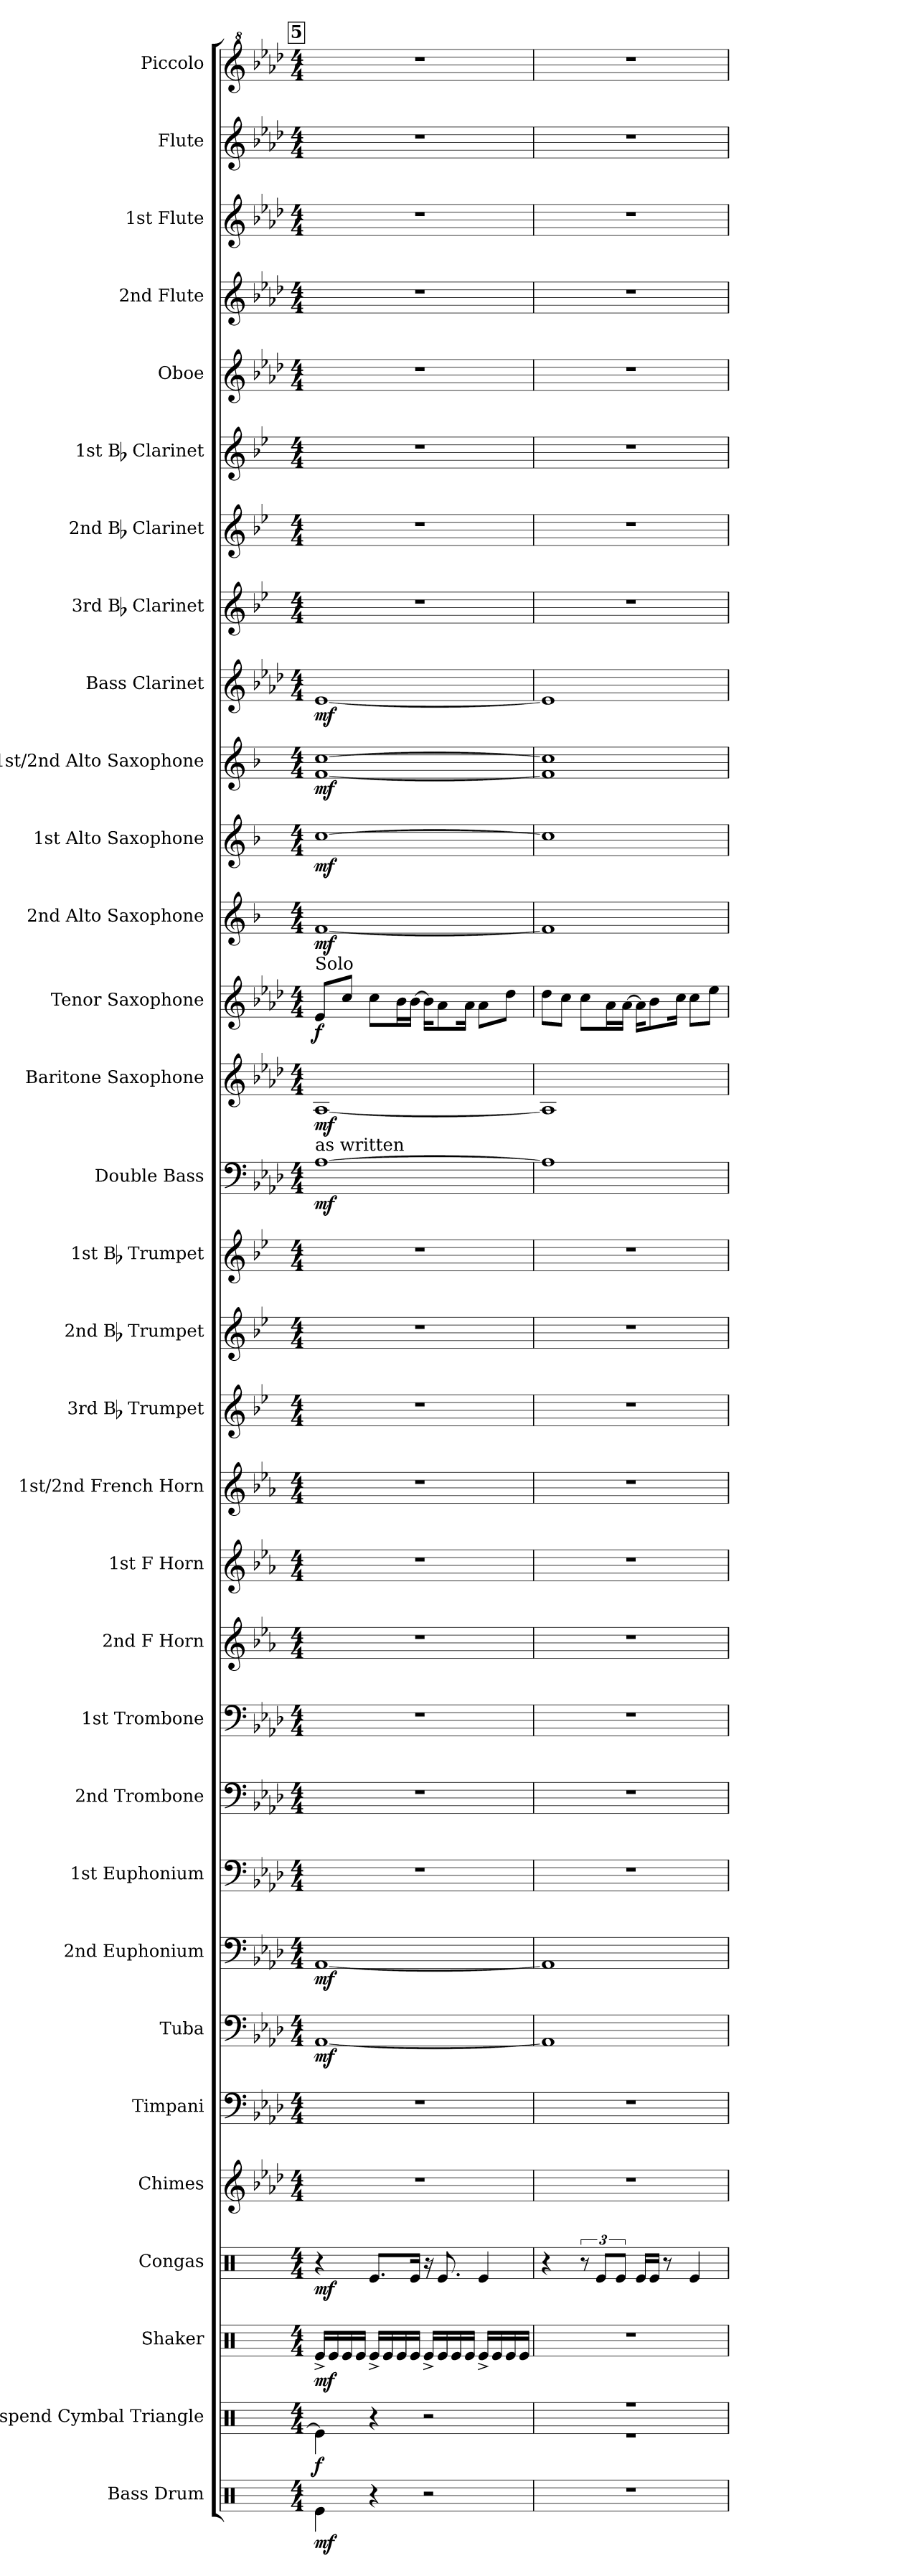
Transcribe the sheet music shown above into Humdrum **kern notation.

**kern	**dynam	**kern	**dynam	**kern	**dynam	**kern	**dynam	**kern	**kern	**kern	**dynam	**kern	**dynam	**kern	**kern	**kern	**kern	**kern	**kern	**kern	**kern	**kern	**kern	**dynam	**kern	**dynam	**kern	**dynam	**kern	**dynam	**kern	**dynam	**kern	**dynam	**kern	**dynam	**kern	**kern	**kern	**kern	**kern	**kern	**kern	**kern
*part32	*part32	*part31	*part31	*part30	*part30	*part29	*part29	*part28	*part27	*part26	*part26	*part25	*part25	*part24	*part23	*part22	*part21	*part20	*part19	*part18	*part17	*part16	*part15	*part15	*part14	*part14	*part13	*part13	*part12	*part12	*part11	*part11	*part10	*part10	*part9	*part9	*part8	*part7	*part6	*part5	*part4	*part3	*part2	*part1
*staff32	*staff32	*staff31	*staff31	*staff30	*staff30	*staff29	*staff29	*staff28	*staff27	*staff26	*staff26	*staff25	*staff25	*staff24	*staff23	*staff22	*staff21	*staff20	*staff19	*staff18	*staff17	*staff16	*staff15	*staff15	*staff14	*staff14	*staff13	*staff13	*staff12	*staff12	*staff11	*staff11	*staff10	*staff10	*staff9	*staff9	*staff8	*staff7	*staff6	*staff5	*staff4	*staff3	*staff2	*staff1
*I"Bass Drum	*	*I"Suspend Cymbal Triangle	*	*I"Shaker	*	*I"Congas	*	*I"Chimes	*I"Timpani	*I"Tuba	*	*I"2nd Euphonium	*	*I"1st Euphonium	*I"2nd Trombone	*I"1st Trombone	*I"2nd F Horn	*I"1st F Horn	*I"1st/2nd French Horn	*I"3rd Bb Trumpet	*I"2nd Bb Trumpet	*I"1st Bb Trumpet	*I"Double Bass	*	*I"Baritone Saxophone	*	*I"Tenor Saxophone	*	*I"2nd Alto Saxophone	*	*I"1st Alto Saxophone	*	*I"1st/2nd Alto Saxophone	*	*I"Bass Clarinet	*	*I"3rd Bb Clarinet	*I"2nd Bb Clarinet	*I"1st Bb Clarinet	*I"Oboe	*I"2nd Flute	*I"1st Flute	*I"Flute	*I"Piccolo
*I'B. Dr.	*	*I'Sus.C Tri.	*	*I'Sh.	*	*I'Co.	*	*I'Chm.	*I'Timp.	*I'Tba.	*	*I'Euph. 2	*	*I'Euph. 1	*I'Tbn. 2	*I'Tbn. 1	*I'F Hn. 2	*I'F Hn. 1	*I'F Hn. 1/2	*I'Tpt. 3	*I'Tpt. 2	*I'Tpt. 1	*I'D. Bass	*	*I'Bar. Sax	*	*I'T. Sax.	*	*I'A. Sax. 2	*	*I'A. Sax. 1	*	*I'A. Sax. 1/2	*	*I'B. Cl.	*	*I'Cl. 3	*I'Cl. 2	*I'Cl. 1	*I'Ob.	*I'Fl. 2	*I'Fl. 1	*I'Fl.	*I'Picc.
*clefX	*	*clefX	*	*clefX	*	*clefX	*	*clefG2	*clefF4	*clefF4	*	*clefF4	*	*clefF4	*clefF4	*clefF4	*clefG2	*clefG2	*clefG2	*clefG2	*clefG2	*clefG2	*clefF4	*	*clefG2	*	*clefG2	*	*clefG2	*	*clefG2	*	*clefG2	*	*clefG2	*	*clefG2	*clefG2	*clefG2	*clefG2	*clefG2	*clefG2	*clefG2	*clefG^2
*	*	*	*	*	*	*	*	*	*	*	*	*	*	*	*	*	*ITrd4c7	*ITrd4c7	*ITrd4c7	*ITrd1c2	*ITrd1c2	*ITrd1c2	*ITrd7c12	*	*ITrd12c21	*	*ITrd8c14	*	*ITrd5c9	*	*ITrd5c9	*	*ITrd5c9	*	*ITrd8c14	*	*ITrd1c2	*ITrd1c2	*ITrd1c2	*	*	*	*	*ITrd-7c-12
*k[]	*	*k[]	*	*k[]	*	*k[]	*	*k[b-e-a-d-]	*k[b-e-a-d-]	*k[b-e-a-d-]	*	*k[b-e-a-d-]	*	*k[b-e-a-d-]	*k[b-e-a-d-]	*k[b-e-a-d-]	*k[b-e-a-d-]	*k[b-e-a-d-]	*k[b-e-a-d-]	*k[b-e-a-d-]	*k[b-e-a-d-]	*k[b-e-a-d-]	*k[b-e-a-d-]	*	*k[b-e-a-d-]	*	*k[b-e-a-d-]	*	*k[b-e-a-d-]	*	*k[b-e-a-d-]	*	*k[b-e-a-d-]	*	*k[b-e-a-d-]	*	*k[b-e-a-d-]	*k[b-e-a-d-]	*k[b-e-a-d-]	*k[b-e-a-d-]	*k[b-e-a-d-]	*k[b-e-a-d-]	*k[b-e-a-d-]	*k[b-e-a-d-]
*M4/4	*	*M4/4	*	*M4/4	*	*M4/4	*	*M4/4	*M4/4	*M4/4	*	*M4/4	*	*M4/4	*M4/4	*M4/4	*M4/4	*M4/4	*M4/4	*M4/4	*M4/4	*M4/4	*M4/4	*	*M4/4	*	*M4/4	*	*M4/4	*	*M4/4	*	*M4/4	*	*M4/4	*	*M4/4	*M4/4	*M4/4	*M4/4	*M4/4	*M4/4	*M4/4	*M4/4
!!LO:REH:place=s1:a:B:fs=14:t=5
=5	=5	=5	=5	=5	=5	=5	=5	=5	=5	=5	=5	=5	=5	=5	=5	=5	=5	=5	=5	=5	=5	=5	=5	=5	=5	=5	=5	=5	=5	=5	=5	=5	=5	=5	=5	=5	=5	=5	=5	=5	=5	=5	=5	=5
*	*	*^	*	*	*	*	*	*	*	*	*	*	*	*	*	*	*	*	*	*	*	*	*	*	*	*	*	*	*	*	*	*	*	*	*	*	*	*	*	*	*	*	*	*
!	!	!	!	!	!	!	!	!	!	!	!	!	!	!	!	!	!	!	!	!	!	!	!	!	!	!	!	!LO:TX:a:t=Solo	!	!	!	!	!	!	!	!	!	!	!	!	!	!	!	!	!
!	!	!	!	!	!	!	!	!	!	!	!	!	!	!	!	!	!	!	!	!	!	!	!	!LO:TX:a:t=as written	!	!	!	!	!	!	!	!	!	!	!	!	!	!	!	!	!	!	!	!	!
!	!LO:DY:b	!	!	!LO:DY:b	!	!LO:DY:b	!	!LO:DY:b	!	!	!	!LO:DY:b	!	!LO:DY:b	!	!	!	!	!	!	!	!	!	!	!LO:DY:b	!	!LO:DY:b	!	!LO:DY:b	!	!LO:DY:b	!	!LO:DY:b	!	!LO:DY:b	!	!LO:DY:b	!	!	!	!	!	!	!	!
4Re\	mf	4Re\]	4Re^\yy	f	16Re^/LL	mf	4r	mf	1r	1r	[1AA-	mf	[1AA-	mf	1r	1r	1r	1r	1r	1r	1r	1r	1r	[1AA-	mf	[1AA-	mf	8E-/L	f	[1A-	mf	[1e-	mf	[1A- [1e-	mf	[1E-	mf	1r	1r	1r	1r	1r	1r	1r	1r
.	.	.	.	.	16Re/	.	.	.	.	.	.	.	.	.	.	.	.	.	.	.	.	.	.	.	.	.	.	.	.	.	.	.	.	.	.	.	.	.	.	.	.	.	.	.	.
.	.	.	.	.	16Re/	.	.	.	.	.	.	.	.	.	.	.	.	.	.	.	.	.	.	.	.	.	.	8c/J	.	.	.	.	.	.	.	.	.	.	.	.	.	.	.	.	.
.	.	.	.	.	16Re/JJ	.	.	.	.	.	.	.	.	.	.	.	.	.	.	.	.	.	.	.	.	.	.	.	.	.	.	.	.	.	.	.	.	.	.	.	.	.	.	.	.
4r	.	4r	2.ryy	.	16Re^/LL	.	8.Re/L	.	.	.	.	.	.	.	.	.	.	.	.	.	.	.	.	.	.	.	.	8c\L	.	.	.	.	.	.	.	.	.	.	.	.	.	.	.	.	.
.	.	.	.	.	16Re/	.	.	.	.	.	.	.	.	.	.	.	.	.	.	.	.	.	.	.	.	.	.	.	.	.	.	.	.	.	.	.	.	.	.	.	.	.	.	.	.
.	.	.	.	.	16Re/	.	.	.	.	.	.	.	.	.	.	.	.	.	.	.	.	.	.	.	.	.	.	16B-\L	.	.	.	.	.	.	.	.	.	.	.	.	.	.	.	.	.
.	.	.	.	.	16Re/JJ	.	16Re/Jk	.	.	.	.	.	.	.	.	.	.	.	.	.	.	.	.	.	.	.	.	[16B-\JJ	.	.	.	.	.	.	.	.	.	.	.	.	.	.	.	.	.
2r	.	2r	.	.	16Re^/LL	.	16r	.	.	.	.	.	.	.	.	.	.	.	.	.	.	.	.	.	.	.	.	16B-\KL]	.	.	.	.	.	.	.	.	.	.	.	.	.	.	.	.	.
.	.	.	.	.	16Re/	.	8.Re/	.	.	.	.	.	.	.	.	.	.	.	.	.	.	.	.	.	.	.	.	8A-\	.	.	.	.	.	.	.	.	.	.	.	.	.	.	.	.	.
.	.	.	.	.	16Re/	.	.	.	.	.	.	.	.	.	.	.	.	.	.	.	.	.	.	.	.	.	.	.	.	.	.	.	.	.	.	.	.	.	.	.	.	.	.	.	.
.	.	.	.	.	16Re/JJ	.	.	.	.	.	.	.	.	.	.	.	.	.	.	.	.	.	.	.	.	.	.	16A-\Jk	.	.	.	.	.	.	.	.	.	.	.	.	.	.	.	.	.
.	.	.	.	.	16Re^/LL	.	4Re/	.	.	.	.	.	.	.	.	.	.	.	.	.	.	.	.	.	.	.	.	8A-\L	.	.	.	.	.	.	.	.	.	.	.	.	.	.	.	.	.
.	.	.	.	.	16Re/	.	.	.	.	.	.	.	.	.	.	.	.	.	.	.	.	.	.	.	.	.	.	.	.	.	.	.	.	.	.	.	.	.	.	.	.	.	.	.	.
.	.	.	.	.	16Re/	.	.	.	.	.	.	.	.	.	.	.	.	.	.	.	.	.	.	.	.	.	.	8d-\J	.	.	.	.	.	.	.	.	.	.	.	.	.	.	.	.	.
.	.	.	.	.	16Re/JJ	.	.	.	.	.	.	.	.	.	.	.	.	.	.	.	.	.	.	.	.	.	.	.	.	.	.	.	.	.	.	.	.	.	.	.	.	.	.	.	.
=6	=6	=6	=6	=6	=6	=6	=6	=6	=6	=6	=6	=6	=6	=6	=6	=6	=6	=6	=6	=6	=6	=6	=6	=6	=6	=6	=6	=6	=6	=6	=6	=6	=6	=6	=6	=6	=6	=6	=6	=6	=6	=6	=6	=6	=6
1r	.	1r	1r	.	1r	.	4r	.	1r	1r	1AA-]	.	1AA-]	.	1r	1r	1r	1r	1r	1r	1r	1r	1r	1AA-]	.	1AA-]	.	8d-\L	.	1A-]	.	1e-]	.	1A-] 1e-]	.	1E-]	.	1r	1r	1r	1r	1r	1r	1r	1r
.	.	.	.	.	.	.	.	.	.	.	.	.	.	.	.	.	.	.	.	.	.	.	.	.	.	.	.	8c\J	.	.	.	.	.	.	.	.	.	.	.	.	.	.	.	.	.
.	.	.	.	.	.	.	12r	.	.	.	.	.	.	.	.	.	.	.	.	.	.	.	.	.	.	.	.	8c\L	.	.	.	.	.	.	.	.	.	.	.	.	.	.	.	.	.
.	.	.	.	.	.	.	12Re/L	.	.	.	.	.	.	.	.	.	.	.	.	.	.	.	.	.	.	.	.	.	.	.	.	.	.	.	.	.	.	.	.	.	.	.	.	.	.
.	.	.	.	.	.	.	.	.	.	.	.	.	.	.	.	.	.	.	.	.	.	.	.	.	.	.	.	16A-\L	.	.	.	.	.	.	.	.	.	.	.	.	.	.	.	.	.
.	.	.	.	.	.	.	12Re/J	.	.	.	.	.	.	.	.	.	.	.	.	.	.	.	.	.	.	.	.	.	.	.	.	.	.	.	.	.	.	.	.	.	.	.	.	.	.
.	.	.	.	.	.	.	.	.	.	.	.	.	.	.	.	.	.	.	.	.	.	.	.	.	.	.	.	[16A-\JJ	.	.	.	.	.	.	.	.	.	.	.	.	.	.	.	.	.
.	.	.	.	.	.	.	16Re/LL	.	.	.	.	.	.	.	.	.	.	.	.	.	.	.	.	.	.	.	.	16A-\KL]	.	.	.	.	.	.	.	.	.	.	.	.	.	.	.	.	.
.	.	.	.	.	.	.	16Re/JJ	.	.	.	.	.	.	.	.	.	.	.	.	.	.	.	.	.	.	.	.	8B-\	.	.	.	.	.	.	.	.	.	.	.	.	.	.	.	.	.
.	.	.	.	.	.	.	8r	.	.	.	.	.	.	.	.	.	.	.	.	.	.	.	.	.	.	.	.	.	.	.	.	.	.	.	.	.	.	.	.	.	.	.	.	.	.
.	.	.	.	.	.	.	.	.	.	.	.	.	.	.	.	.	.	.	.	.	.	.	.	.	.	.	.	16c\Jk	.	.	.	.	.	.	.	.	.	.	.	.	.	.	.	.	.
.	.	.	.	.	.	.	4Re/	.	.	.	.	.	.	.	.	.	.	.	.	.	.	.	.	.	.	.	.	8c\L	.	.	.	.	.	.	.	.	.	.	.	.	.	.	.	.	.
.	.	.	.	.	.	.	.	.	.	.	.	.	.	.	.	.	.	.	.	.	.	.	.	.	.	.	.	8e-\J	.	.	.	.	.	.	.	.	.	.	.	.	.	.	.	.	.
*	*	*v	*v	*	*	*	*	*	*	*	*	*	*	*	*	*	*	*	*	*	*	*	*	*	*	*	*	*	*	*	*	*	*	*	*	*	*	*	*	*	*	*	*	*	*
=	=	=	=	=	=	=	=	=	=	=	=	=	=	=	=	=	=	=	=	=	=	=	=	=	=	=	=	=	=	=	=	=	=	=	=	=	=	=	=	=	=	=	=	=
*-	*-	*-	*-	*-	*-	*-	*-	*-	*-	*-	*-	*-	*-	*-	*-	*-	*-	*-	*-	*-	*-	*-	*-	*-	*-	*-	*-	*-	*-	*-	*-	*-	*-	*-	*-	*-	*-	*-	*-	*-	*-	*-	*-	*-
